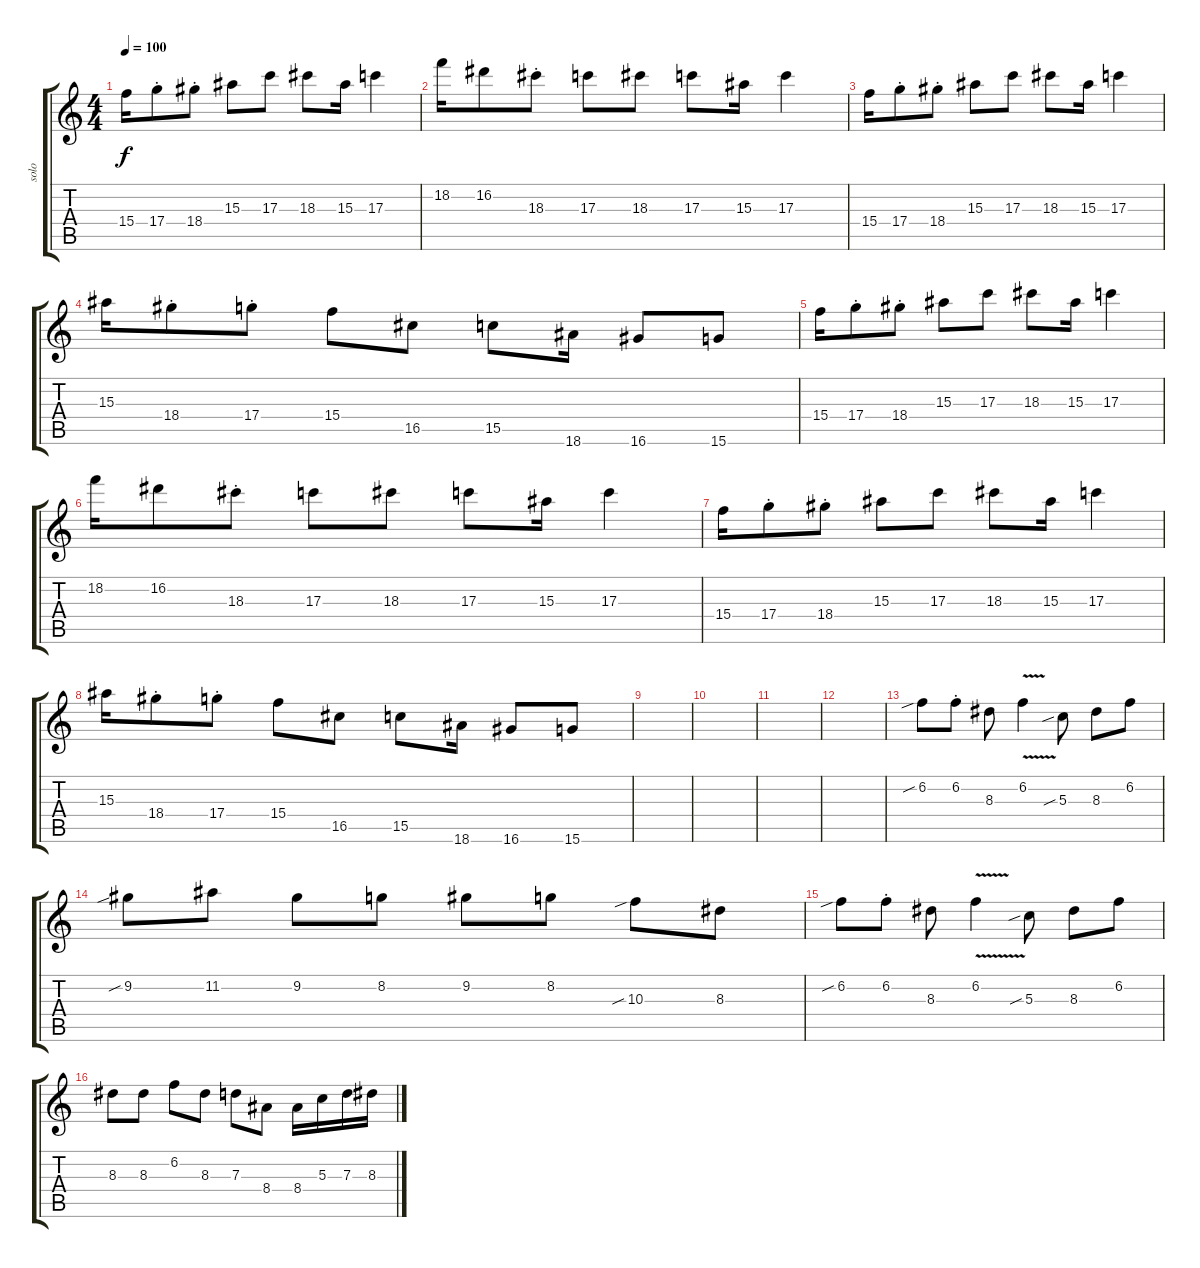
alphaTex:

\track ("solo" "solo") {instrument distortionguitar}
\staff {score tabs}
\tuning (E4 B3 G3 D3 A2 E2) {hide}
\ts (4 4)
\tempo 100
\clef g2
\ks c
15.4.16{dy f} 17.4{st}.8 18.4{st}.8 15.3.8 17.3.8 18.3.8 15.3.16 17.3.4 |
18.2.16 16.2.8 18.3{st}.8 17.3.8 18.3.8 17.3.8 15.3.16 17.3.4 |
15.4.16 17.4{st}.8 18.4{st}.8 15.3.8 17.3.8 18.3.8 15.3.16 17.3.4 |
15.3.16 18.4{st}.8 17.4{st}.8 15.4.8 16.5.8 15.5.8 18.6.16 16.6.8 15.6.8 |
15.4.16 17.4{st}.8 18.4{st}.8 15.3.8 17.3.8 18.3.8 15.3.16 17.3.4 |
18.2.16 16.2.8 18.3{st}.8 17.3.8 18.3.8 17.3.8 15.3.16 17.3.4 |
15.4.16 17.4{st}.8 18.4{st}.8 15.3.8 17.3.8 18.3.8 15.3.16 17.3.4 |
15.3.16 18.4{st}.8 17.4{st}.8 15.4.8 16.5.8 15.5.8 18.6.16 16.6.8 15.6.8 |
|
|
|
|
6.2{sib}.8 6.2{st}.8 8.3.8 6.2{v}.4 5.3{sib}.8 8.3.8 6.2.8 |
9.2{sib}.8 11.2.8 9.2.8 8.2.8 9.2.8 8.2.8 10.3{sib}.8 8.3.8 |
6.2{sib}.8 6.2{st}.8 8.3.8 6.2{v}.4 5.3{sib}.8 8.3.8 6.2.8 |
8.3.8 8.3.8 6.2.8 8.3.8 7.3.8 8.4.8 8.4.16 5.3.16 7.3.16 8.3.16
